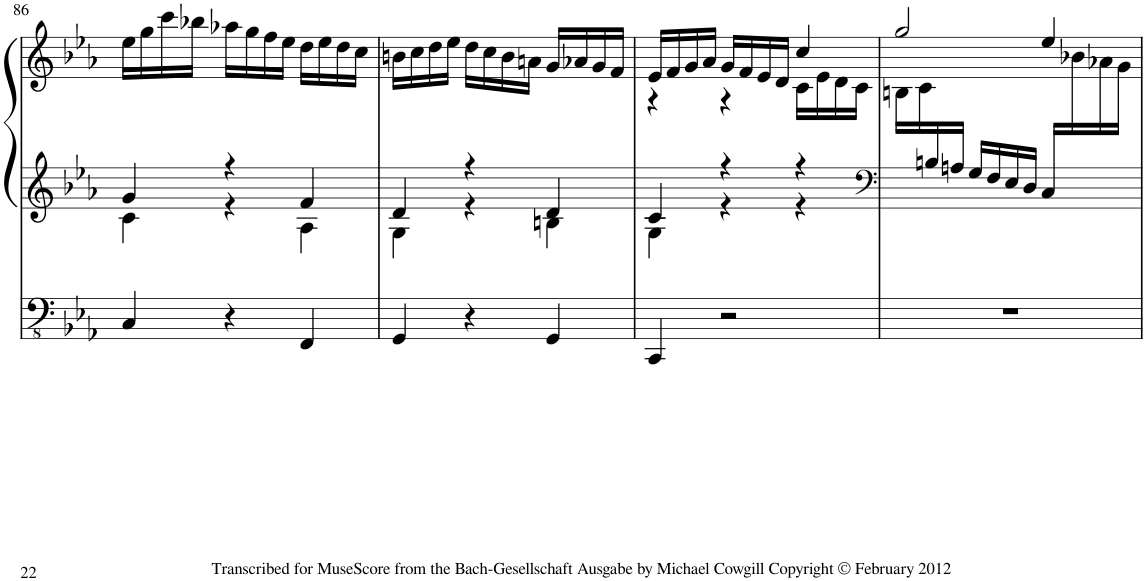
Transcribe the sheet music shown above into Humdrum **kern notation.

**kern	**kern	**kern
*part1	*part1	*part1
*staff3	*staff2	*staff1
*I"Organ	*	*
!!LO:PB:g=z
*clefFv4	*clefG2	*clefG2
*k[b-e-a-]	*k[b-e-a-]	*k[b-e-a-]
*M3/4	*M3/4	*M3/4
=86	=86	=86
*	*^	*
4CC/	4g/	4c\	16ee-\LL
.	.	.	16gg\
.	.	.	16ccc\
.	.	.	16bb-X\JJ
4r	4r	4r	16aa-X\LL
.	.	.	16gg\
.	.	.	16ff\
.	.	.	16ee-\JJ
4FFF/	4f/	4A-\	16dd\LL
.	.	.	16ee-\
.	.	.	16dd\
.	.	.	16cc\JJ
=87	=87	=87	=87
4GGG/	4d/	4G\	16bn\LL
.	.	.	16cc\
.	.	.	16dd\
.	.	.	16ee-\JJ
4r	4r	4r	16dd\LL
.	.	.	16cc\
.	.	.	16b\
.	.	.	16an\JJ
4GGG/	4d/	4Bn\	16g/LL
.	.	.	16a-X/
.	.	.	16g/
.	.	.	16f/JJ
=88	=88	=88	=88
*	*	*	*^
4CCC/	4c/	4G\	16e-/LL	4r
.	.	.	16f/	.
.	.	.	16g/	.
.	.	.	16a-/JJ	.
2r	4r	4r	16g/LL	4r
.	.	.	16f/	.
.	.	.	16e-/	.
.	.	.	16d/JJ	.
.	4r	4r	4cc/	16c\LL
.	.	.	.	16e-\
.	.	.	.	16d\
.	.	.	.	16c\JJ
=89	=89	=89	=89	=89
*	*clefF4	*	*	*
2.r	8ryy	2.ryy	2gg/	16Bn\LL
.	.	.	.	16c\
.	16Bn/	.	.	4..ryy
.	16An/JJ	.	.	.
.	16G/LL	.	.	.
.	16F/	.	.	.
.	16E-/	.	.	.
.	16D/JJ	.	.	.
.	16C/LL	.	4ee-/	.
.	8.ryy	.	.	16b-X\
.	.	.	.	16a-X\
.	.	.	.	16g\JJ
*	*v	*v	*	*
*	*	*v	*v
=	=	=
*-	*-	*-
